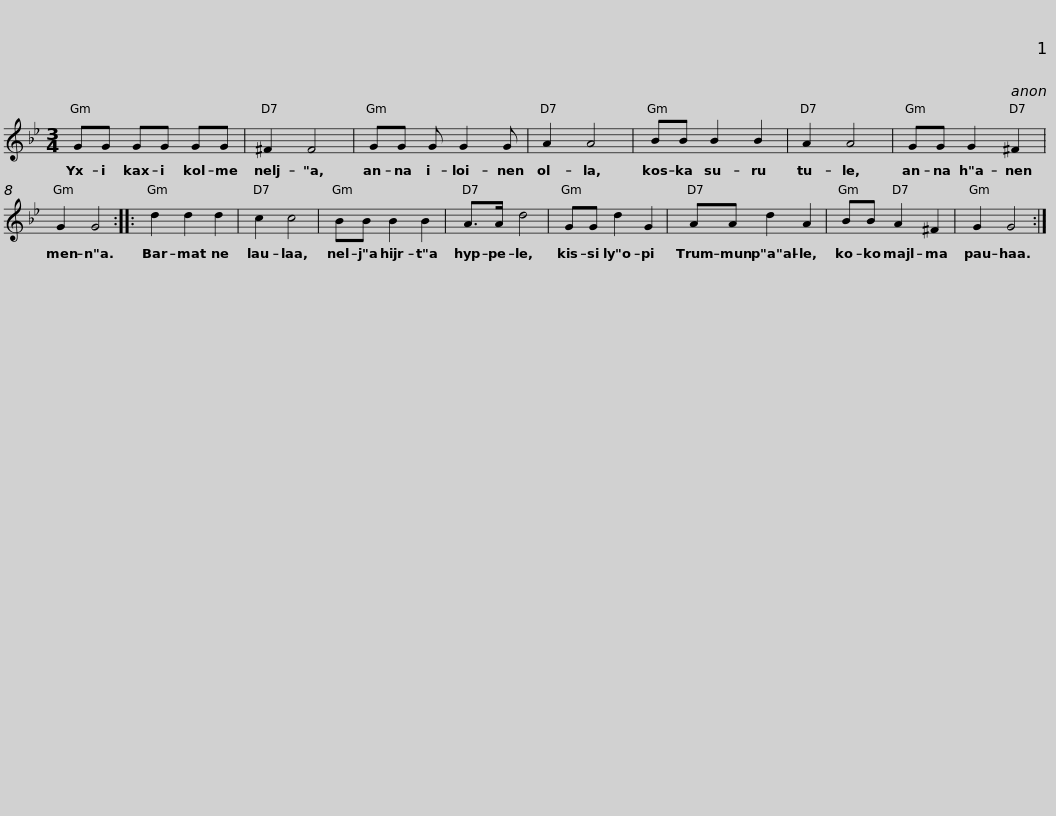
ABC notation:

X:1
L:1/8
M:3/4
I:linebreak $
K:Gmin
V:1 treble
V:1
 GG GG GG | ^F2 F4 | GG G G2 G | A2 A4 | BB B2 B2 | %5
 A2 A4 | GG G2 ^F2 |$ G2 G4 :: d2 d2 d2 | c2 c4 | %10
 BB B2 B2 | A>A d4 | GG d2 G2 | AA d2 A2 |$ BB A2 ^F2 | %15
 G2 G4 :| %16
